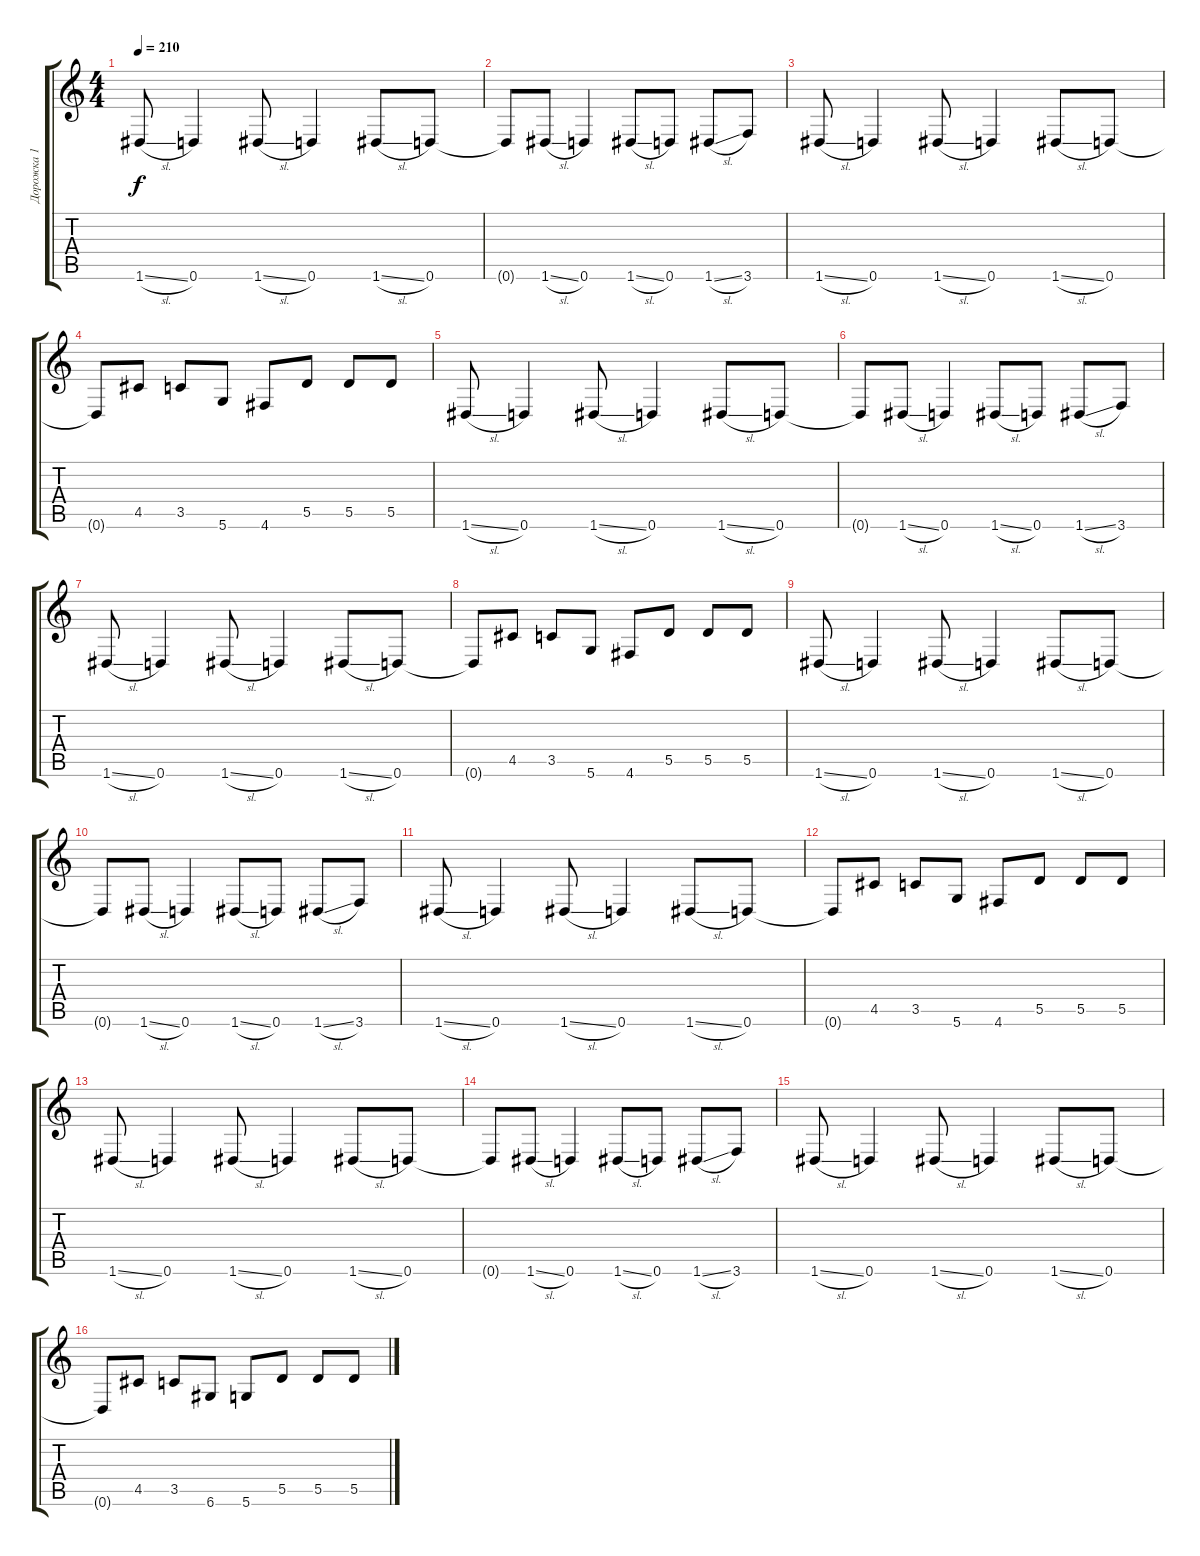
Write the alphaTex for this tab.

\track ("Дорожка 1" "Дорожка 1") {instrument distortionguitar}
\staff {score tabs}
\tuning (E4 B3 G3 D3 A2 D2) {hide}
\ts (4 4)
\tempo 210
\clef g2
\ks c
1.6{sl}.8{dy f} 0.6.4 1.6{sl}.8 0.6.4 1.6{sl}.8 0.6.8 |
0.6{t}.8 1.6{sl}.8 0.6.4 1.6{sl}.8 0.6.8 1.6{sl}.8 3.6.8 |
1.6{sl}.8 0.6.4 1.6{sl}.8 0.6.4 1.6{sl}.8 0.6.8 |
0.6{t}.8 4.5.8 3.5.8 5.6.8 4.6.8 5.5.8 5.5.8 5.5.8 |
1.6{sl}.8 0.6.4 1.6{sl}.8 0.6.4 1.6{sl}.8 0.6.8 |
0.6{t}.8 1.6{sl}.8 0.6.4 1.6{sl}.8 0.6.8 1.6{sl}.8 3.6.8 |
1.6{sl}.8 0.6.4 1.6{sl}.8 0.6.4 1.6{sl}.8 0.6.8 |
0.6{t}.8 4.5.8 3.5.8 5.6.8 4.6.8 5.5.8 5.5.8 5.5.8 |
1.6{sl}.8 0.6.4 1.6{sl}.8 0.6.4 1.6{sl}.8 0.6.8 |
0.6{t}.8 1.6{sl}.8 0.6.4 1.6{sl}.8 0.6.8 1.6{sl}.8 3.6.8 |
1.6{sl}.8 0.6.4 1.6{sl}.8 0.6.4 1.6{sl}.8 0.6.8 |
0.6{t}.8 4.5.8 3.5.8 5.6.8 4.6.8 5.5.8 5.5.8 5.5.8 |
1.6{sl}.8 0.6.4 1.6{sl}.8 0.6.4 1.6{sl}.8 0.6.8 |
0.6{t}.8 1.6{sl}.8 0.6.4 1.6{sl}.8 0.6.8 1.6{sl}.8 3.6.8 |
1.6{sl}.8 0.6.4 1.6{sl}.8 0.6.4 1.6{sl}.8 0.6.8 |
0.6{t}.8 4.5.8 3.5.8 6.6.8 5.6.8 5.5.8 5.5.8 5.5.8
